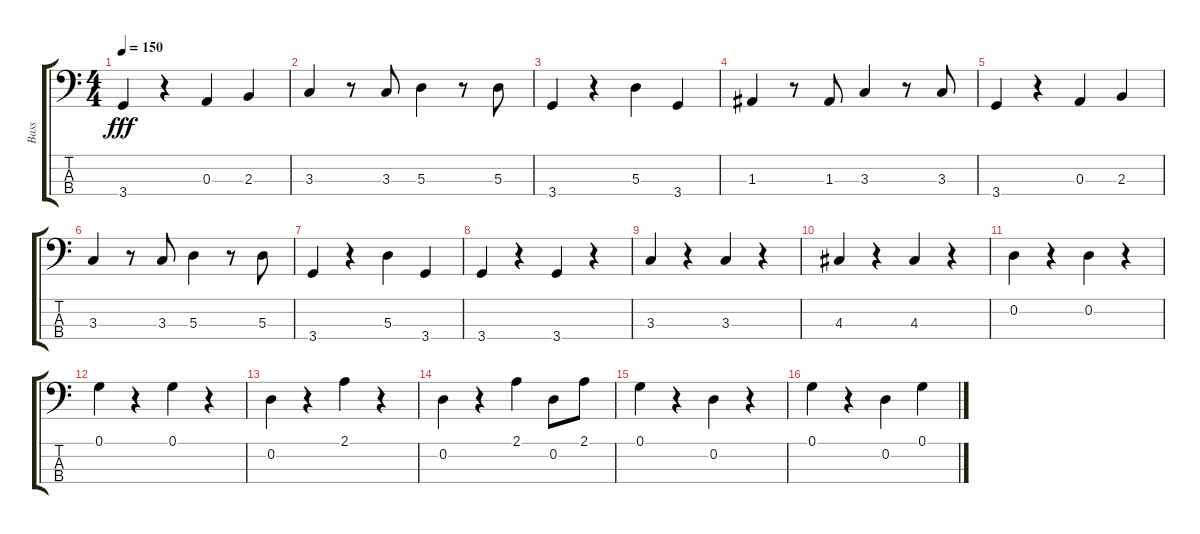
\track ("Bass" "Bass") {instrument electricguitarmuted}
\staff {score tabs}
\tuning (G2 D2 A1 E1) {hide}
\ts (4 4)
\tempo 150
\clef f4
\ks c
3.4.4{dy fff} r.4 0.3.4 2.3.4 |
3.3.4 r.8 3.3.8 5.3.4 r.8 5.3.8 |
3.4.4 r.4 5.3.4 3.4.4 |
1.3.4 r.8 1.3.8 3.3.4 r.8 3.3.8 |
3.4.4 r.4 0.3.4 2.3.4 |
3.3.4 r.8 3.3.8 5.3.4 r.8 5.3.8 |
3.4.4 r.4 5.3.4 3.4.4 |
3.4.4 r.4 3.4.4 r.4 |
3.3.4 r.4 3.3.4 r.4 |
4.3.4 r.4 4.3.4 r.4 |
0.2.4 r.4 0.2.4 r.4 |
0.1.4 r.4 0.1.4 r.4 |
0.2.4 r.4 2.1.4 r.4 |
0.2.4 r.4 2.1.4 0.2.8 2.1.8 |
0.1.4 r.4 0.2.4 r.4 |
0.1.4 r.4 0.2.4 0.1.4
